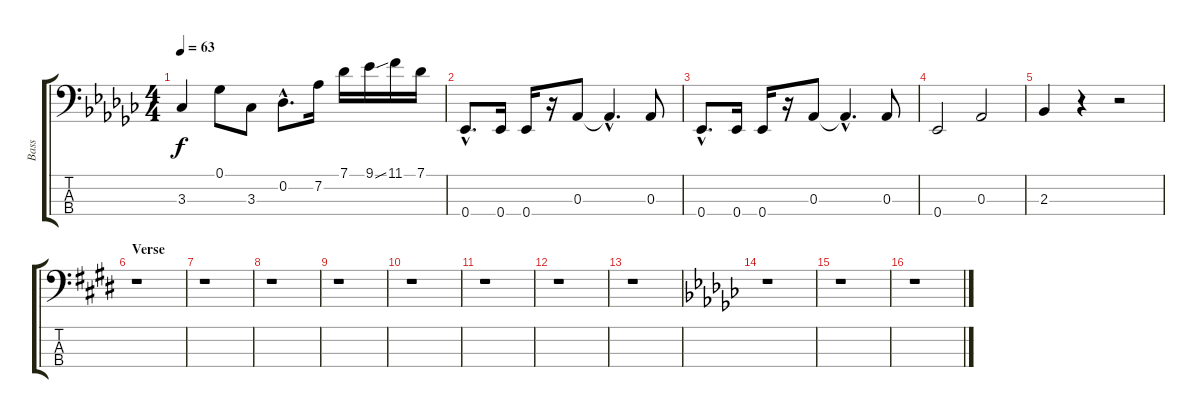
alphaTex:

\track ("Bass" "Bass") {instrument electricbassfinger}
\staff {score tabs}
\tuning (Gb2 Db2 Ab1 Eb1) {hide}
\ts (4 4)
\tempo 63
\clef f4
\ks ebminor
3.3.4{dy f} 0.1.8 3.3.8 0.2{hac}.8{d} 7.2.16 7.1.16 9.1{ss}.16 11.1.16 7.1.16 |
0.4{hac}.8{d} 0.4.16 0.4.16 r.16 0.3.8 0.3{hac t}.4{d} 0.3.8 |
0.4{hac}.8{d} 0.4.16 0.4.16 r.16 0.3.8 0.3{hac t}.4{d} 0.3.8 |
0.4.2 0.3.2 |
2.3.4 r.4 r.2 |
\section ("" "Verse")
\ks c#minor
r.1 |
r.1 |
r.1 |
r.1 |
r.1 |
r.1 |
r.1 |
r.1 |
\ks ebminor
r.1 |
r.1 |
r.1
